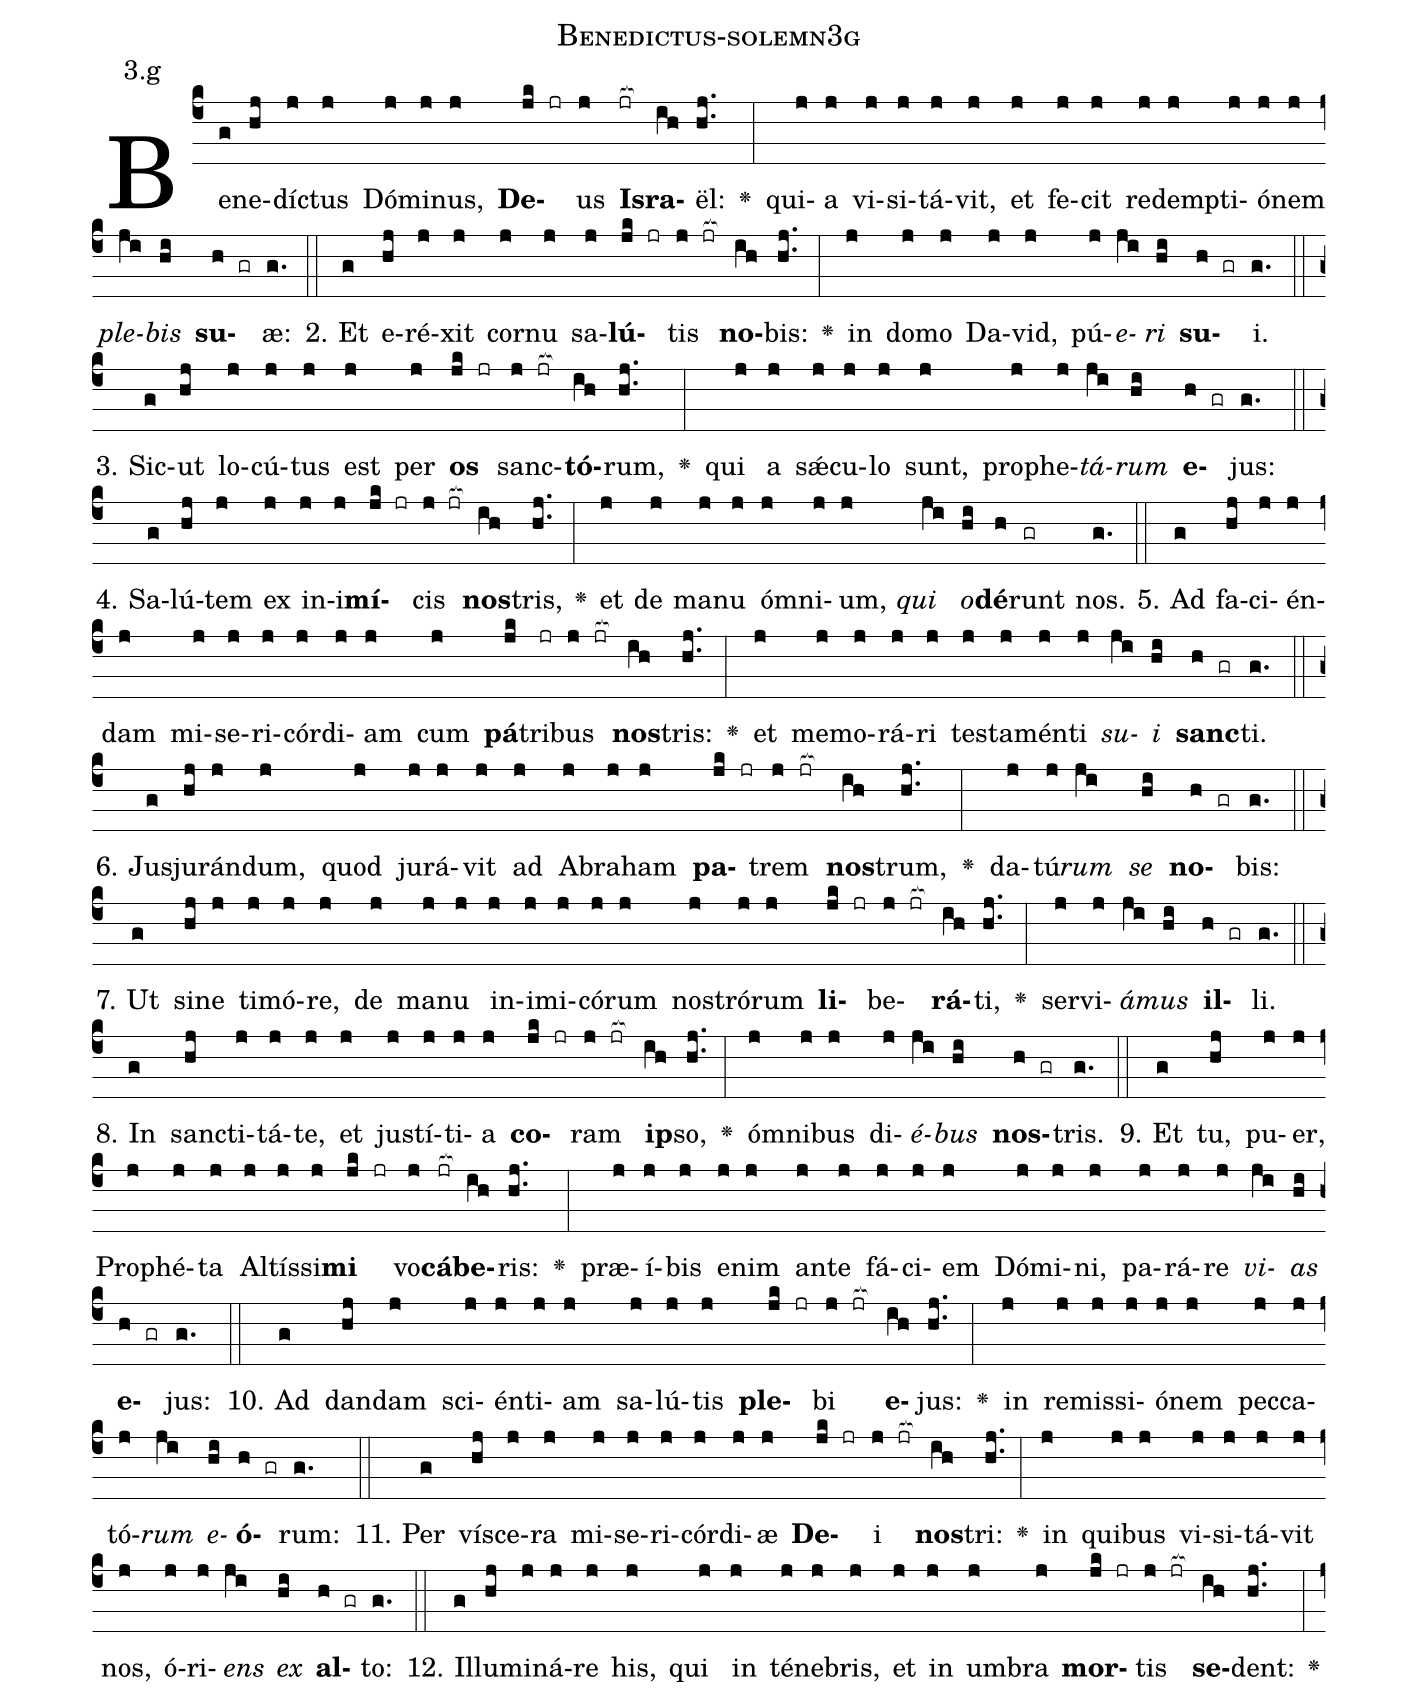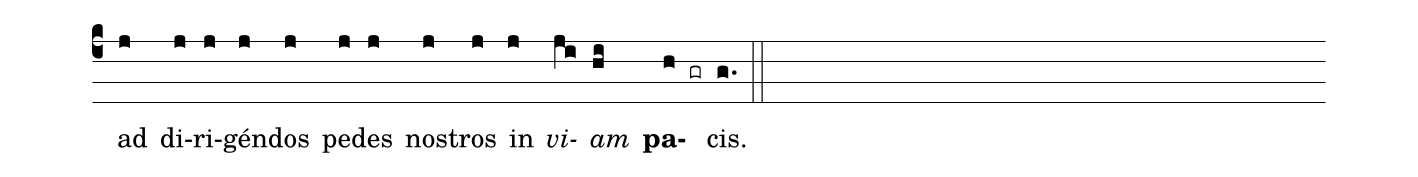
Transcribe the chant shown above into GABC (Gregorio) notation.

name: Benedictus-solemn3g;
annotation: 3.g;
%%
(c4)Be(g)ne(hj)díc(j)tus(j) Dó(j)mi(j)nus,(j) <b>De</b>(jk jr)us(j) <b>Is</b>(jr[ocb:1{])<b>ra</b>(ih[ocb:0}])ël:(hj..) <v>\greheightstar</v>(:) qui(j)a(j) vi(j)si(j)tá(j)vit,(j) et(j) fe(j)cit(j) red(j)emp(j)ti(j)ó(j)nem(j) <i>ple</i>(ji)<i>bis</i>(hi) <b>su</b>(h gr)æ:(g.) (::)
2. Et(g) e(hj)ré(j)xit(j) cor(j)nu(j) sa(j)<b>lú</b>(jk jr)tis(j jr[ocb:1{]) <b>no</b>(ih[ocb:0}])bis:(hj..) <v>\greheightstar</v>(:) in(j) do(j)mo(j) Da(j)vid,(j) pú(j)<i>e</i>(ji)<i>ri</i>(hi) <b>su</b>(h gr)i.(g.) (::)
3. Sic(g)ut(hj) lo(j)cú(j)tus(j) est(j) per(j) <b>os</b>(jk jr) sanc(j jr[ocb:1{])<b>tó</b>(ih[ocb:0}])rum,(hj..) <v>\greheightstar</v>(:) qui(j) a(j) sǽ(j)cu(j)lo(j) sunt,(j) pro(j)phe(j)<i>tá</i>(ji)<i>rum</i>(hi) <b>e</b>(h gr)jus:(g.) (::)
4. Sa(g)lú(hj)tem(j) ex(j) in(j)i(j)<b>mí</b>(jk jr)cis(j jr[ocb:1{]) <b>nos</b>(ih[ocb:0}])tris,(hj..) <v>\greheightstar</v>(:) et(j) de(j) ma(j)nu(j) óm(j)ni(j)um,(j) <i>qui</i>(ji) <i>o</i>(hi)<b>dé</b>(h)runt(gr) nos.(g.) (::)
5. Ad(g) fa(hj)ci(j)én(j)dam(j) mi(j)se(j)ri(j)cór(j)di(j)am(j) cum(j) <b>pá</b>(jk)tri(jr)bus(j jr[ocb:1{]) <b>nos</b>(ih[ocb:0}])tris:(hj..) <v>\greheightstar</v>(:) et(j) me(j)mo(j)rá(j)ri(j) tes(j)ta(j)mén(j)ti(j) <i>su</i>(ji)<i>i</i>(hi) <b>sanc</b>(h gr)ti.(g.) (::)
6. Ju(g)sju(hj)rán(j)dum,(j) quod(j) ju(j)rá(j)vit(j) ad(j) A(j)bra(j)ham(j) <b>pa</b>(jk jr)trem(j jr[ocb:1{]) <b>nos</b>(ih[ocb:0}])trum,(hj..) <v>\greheightstar</v>(:) da(j)tú(j)<i>rum</i>(ji) <i>se</i>(hi) <b>no</b>(h gr)bis:(g.) (::)
7. Ut(g) si(hj)ne(j) ti(j)mó(j)re,(j) de(j) ma(j)nu(j) in(j)i(j)mi(j)có(j)rum(j) nos(j)tró(j)rum(j) <b>li</b>(jk jr)be(j jr[ocb:1{])<b>rá</b>(ih[ocb:0}])ti,(hj..) <v>\greheightstar</v>(:) ser(j)vi(j)<i>á</i>(ji)<i>mus</i>(hi) <b>il</b>(h gr)li.(g.) (::)
8. In(g) sanc(hj)ti(j)tá(j)te,(j) et(j) jus(j)tí(j)ti(j)a(j) <b>co</b>(jk jr)ram(j jr[ocb:1{]) <b>ip</b>(ih[ocb:0}])so,(hj..) <v>\greheightstar</v>(:) óm(j)ni(j)bus(j) di(j)<i>é</i>(ji)<i>bus</i>(hi) <b>nos</b>(h gr)tris.(g.) (::)
9. Et(g) tu,(hj) pu(j)er,(j) Pro(j)phé(j)ta(j) Al(j)tís(j)si(j)<b>mi</b>(jk jr) vo(j)<b>cá</b>(jr[ocb:1{])<b>be</b>(ih[ocb:0}])ris:(hj..) <v>\greheightstar</v>(:) præ(j)í(j)bis(j) e(j)nim(j) an(j)te(j) fá(j)ci(j)em(j) Dó(j)mi(j)ni,(j) pa(j)rá(j)re(j) <i>vi</i>(ji)<i>as</i>(hi) <b>e</b>(h gr)jus:(g.) (::)
10. Ad(g) dan(hj)dam(j) sci(j)én(j)ti(j)am(j) sa(j)lú(j)tis(j) <b>ple</b>(jk jr)bi(j jr[ocb:1{]) <b>e</b>(ih[ocb:0}])jus:(hj..) <v>\greheightstar</v>(:) in(j) re(j)mis(j)si(j)ó(j)nem(j) pec(j)ca(j)tó(j)<i>rum</i>(ji) <i>e</i>(hi)<b>ó</b>(h gr)rum:(g.) (::)
11. Per(g) ví(hj)sce(j)ra(j) mi(j)se(j)ri(j)cór(j)di(j)æ(j) <b>De</b>(jk jr)i(j jr[ocb:1{]) <b>nos</b>(ih[ocb:0}])tri:(hj..) <v>\greheightstar</v>(:) in(j) qui(j)bus(j) vi(j)si(j)tá(j)vit(j) nos,(j) ó(j)ri(j)<i>ens</i>(ji) <i>ex</i>(hi) <b>al</b>(h gr)to:(g.) (::)
12. Il(g)lu(hj)mi(j)ná(j)re(j) his,(j) qui(j) in(j) té(j)ne(j)bris,(j) et(j) in(j) um(j)bra(j) <b>mor</b>(jk jr)tis(j jr[ocb:1{]) <b>se</b>(ih[ocb:0}])dent:(hj..) <v>\greheightstar</v>(:) ad(j) di(j)ri(j)gén(j)dos(j) pe(j)des(j) nos(j)tros(j) in(j) <i>vi</i>(ji)<i>am</i>(hi) <b>pa</b>(h gr)cis.(g.) (::)
